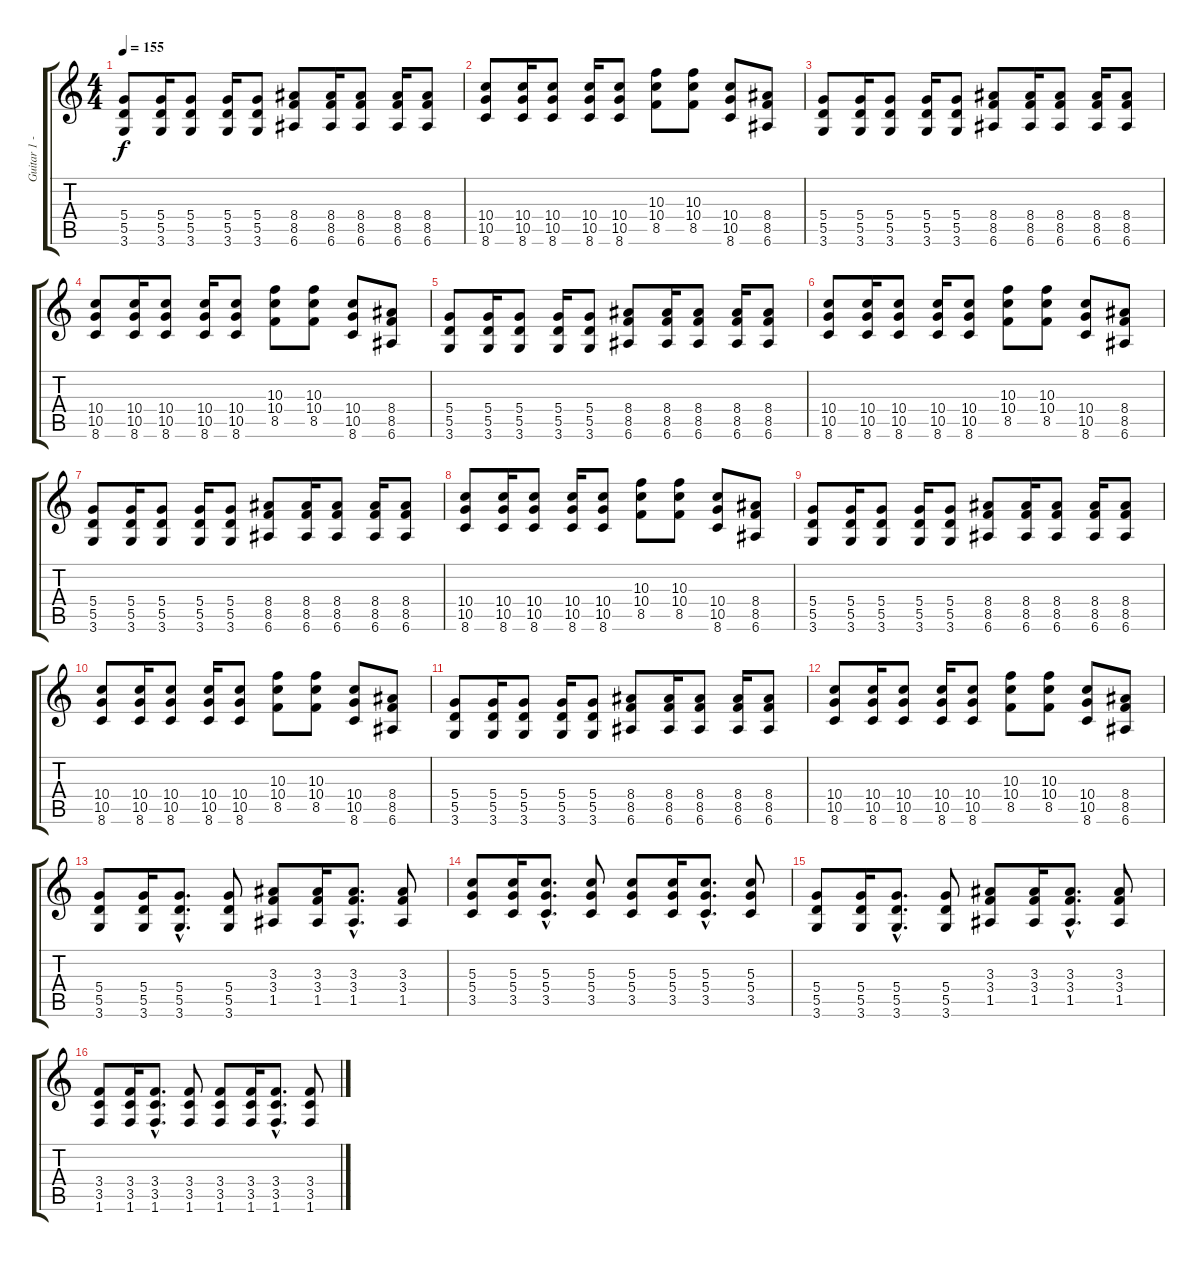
\track ("Guitar 1 - Greg Hetson" "Guitar 1 -") {instrument distortionguitar}
\staff {score tabs}
\tuning (E4 B3 G3 D3 A2 E2) {hide}
\ts (4 4)
\tempo 155
\clef g2
\ks c
(5.4 5.5 3.6).8{dy f instrument distortionguitar} (5.4 5.5 3.6).16 (5.4 5.5 3.6).8 (5.4 5.5 3.6).16 (5.4 5.5 3.6).8 (8.4 8.5 6.6).8 (8.4 8.5 6.6).16 (8.4 8.5 6.6).8 (8.4 8.5 6.6).16 (8.4 8.5 6.6).8 |
(10.4 10.5 8.6).8 (10.4 10.5 8.6).16 (10.4 10.5 8.6).8 (10.4 10.5 8.6).16 (10.4 10.5 8.6).8 (10.3 10.4 8.5).8 (10.3 10.4 8.5).8 (10.4 10.5 8.6).8 (8.4 8.5 6.6).8 |
(5.4 5.5 3.6).8 (5.4 5.5 3.6).16 (5.4 5.5 3.6).8 (5.4 5.5 3.6).16 (5.4 5.5 3.6).8 (8.4 8.5 6.6).8 (8.4 8.5 6.6).16 (8.4 8.5 6.6).8 (8.4 8.5 6.6).16 (8.4 8.5 6.6).8 |
(10.4 10.5 8.6).8 (10.4 10.5 8.6).16 (10.4 10.5 8.6).8 (10.4 10.5 8.6).16 (10.4 10.5 8.6).8 (10.3 10.4 8.5).8 (10.3 10.4 8.5).8 (10.4 10.5 8.6).8 (8.4 8.5 6.6).8 |
(5.4 5.5 3.6).8 (5.4 5.5 3.6).16 (5.4 5.5 3.6).8 (5.4 5.5 3.6).16 (5.4 5.5 3.6).8 (8.4 8.5 6.6).8 (8.4 8.5 6.6).16 (8.4 8.5 6.6).8 (8.4 8.5 6.6).16 (8.4 8.5 6.6).8 |
(10.4 10.5 8.6).8 (10.4 10.5 8.6).16 (10.4 10.5 8.6).8 (10.4 10.5 8.6).16 (10.4 10.5 8.6).8 (10.3 10.4 8.5).8 (10.3 10.4 8.5).8 (10.4 10.5 8.6).8 (8.4 8.5 6.6).8 |
(5.4 5.5 3.6).8 (5.4 5.5 3.6).16 (5.4 5.5 3.6).8 (5.4 5.5 3.6).16 (5.4 5.5 3.6).8 (8.4 8.5 6.6).8 (8.4 8.5 6.6).16 (8.4 8.5 6.6).8 (8.4 8.5 6.6).16 (8.4 8.5 6.6).8 |
(10.4 10.5 8.6).8 (10.4 10.5 8.6).16 (10.4 10.5 8.6).8 (10.4 10.5 8.6).16 (10.4 10.5 8.6).8 (10.3 10.4 8.5).8 (10.3 10.4 8.5).8 (10.4 10.5 8.6).8 (8.4 8.5 6.6).8 |
(5.4 5.5 3.6).8 (5.4 5.5 3.6).16 (5.4 5.5 3.6).8 (5.4 5.5 3.6).16 (5.4 5.5 3.6).8 (8.4 8.5 6.6).8 (8.4 8.5 6.6).16 (8.4 8.5 6.6).8 (8.4 8.5 6.6).16 (8.4 8.5 6.6).8 |
(10.4 10.5 8.6).8 (10.4 10.5 8.6).16 (10.4 10.5 8.6).8 (10.4 10.5 8.6).16 (10.4 10.5 8.6).8 (10.3 10.4 8.5).8 (10.3 10.4 8.5).8 (10.4 10.5 8.6).8 (8.4 8.5 6.6).8 |
(5.4 5.5 3.6).8 (5.4 5.5 3.6).16 (5.4 5.5 3.6).8 (5.4 5.5 3.6).16 (5.4 5.5 3.6).8 (8.4 8.5 6.6).8 (8.4 8.5 6.6).16 (8.4 8.5 6.6).8 (8.4 8.5 6.6).16 (8.4 8.5 6.6).8 |
(10.4 10.5 8.6).8 (10.4 10.5 8.6).16 (10.4 10.5 8.6).8 (10.4 10.5 8.6).16 (10.4 10.5 8.6).8 (10.3 10.4 8.5).8 (10.3 10.4 8.5).8 (10.4 10.5 8.6).8 (8.4 8.5 6.6).8 |
(5.4 5.5 3.6).8 (5.4 5.5 3.6).16 (5.4{hac} 5.5{hac} 3.6{hac}).8{d} (5.4 5.5 3.6).8 (3.3 3.4 1.5).8 (3.3 3.4 1.5).16 (3.3{hac} 3.4{hac} 1.5{hac}).8{d} (3.3 3.4 1.5).8 |
(5.3 5.4 3.5).8 (5.3 5.4 3.5).16 (5.3{hac} 5.4{hac} 3.5{hac}).8{d} (5.3 5.4 3.5).8 (5.3 5.4 3.5).8 (5.3 5.4 3.5).16 (5.3{hac} 5.4{hac} 3.5{hac}).8{d} (5.3 5.4 3.5).8 |
(5.4 5.5 3.6).8 (5.4 5.5 3.6).16 (5.4{hac} 5.5{hac} 3.6{hac}).8{d} (5.4 5.5 3.6).8 (3.3 3.4 1.5).8 (3.3 3.4 1.5).16 (3.3{hac} 3.4{hac} 1.5{hac}).8{d} (3.3 3.4 1.5).8 |
(3.4 3.5 1.6).8 (3.4 3.5 1.6).16 (3.4{hac} 3.5{hac} 1.6{hac}).8{d} (3.4 3.5 1.6).8 (3.4 3.5 1.6).8 (3.4 3.5 1.6).16 (3.4{hac} 3.5{hac} 1.6{hac}).8{d} (3.4 3.5 1.6).8
